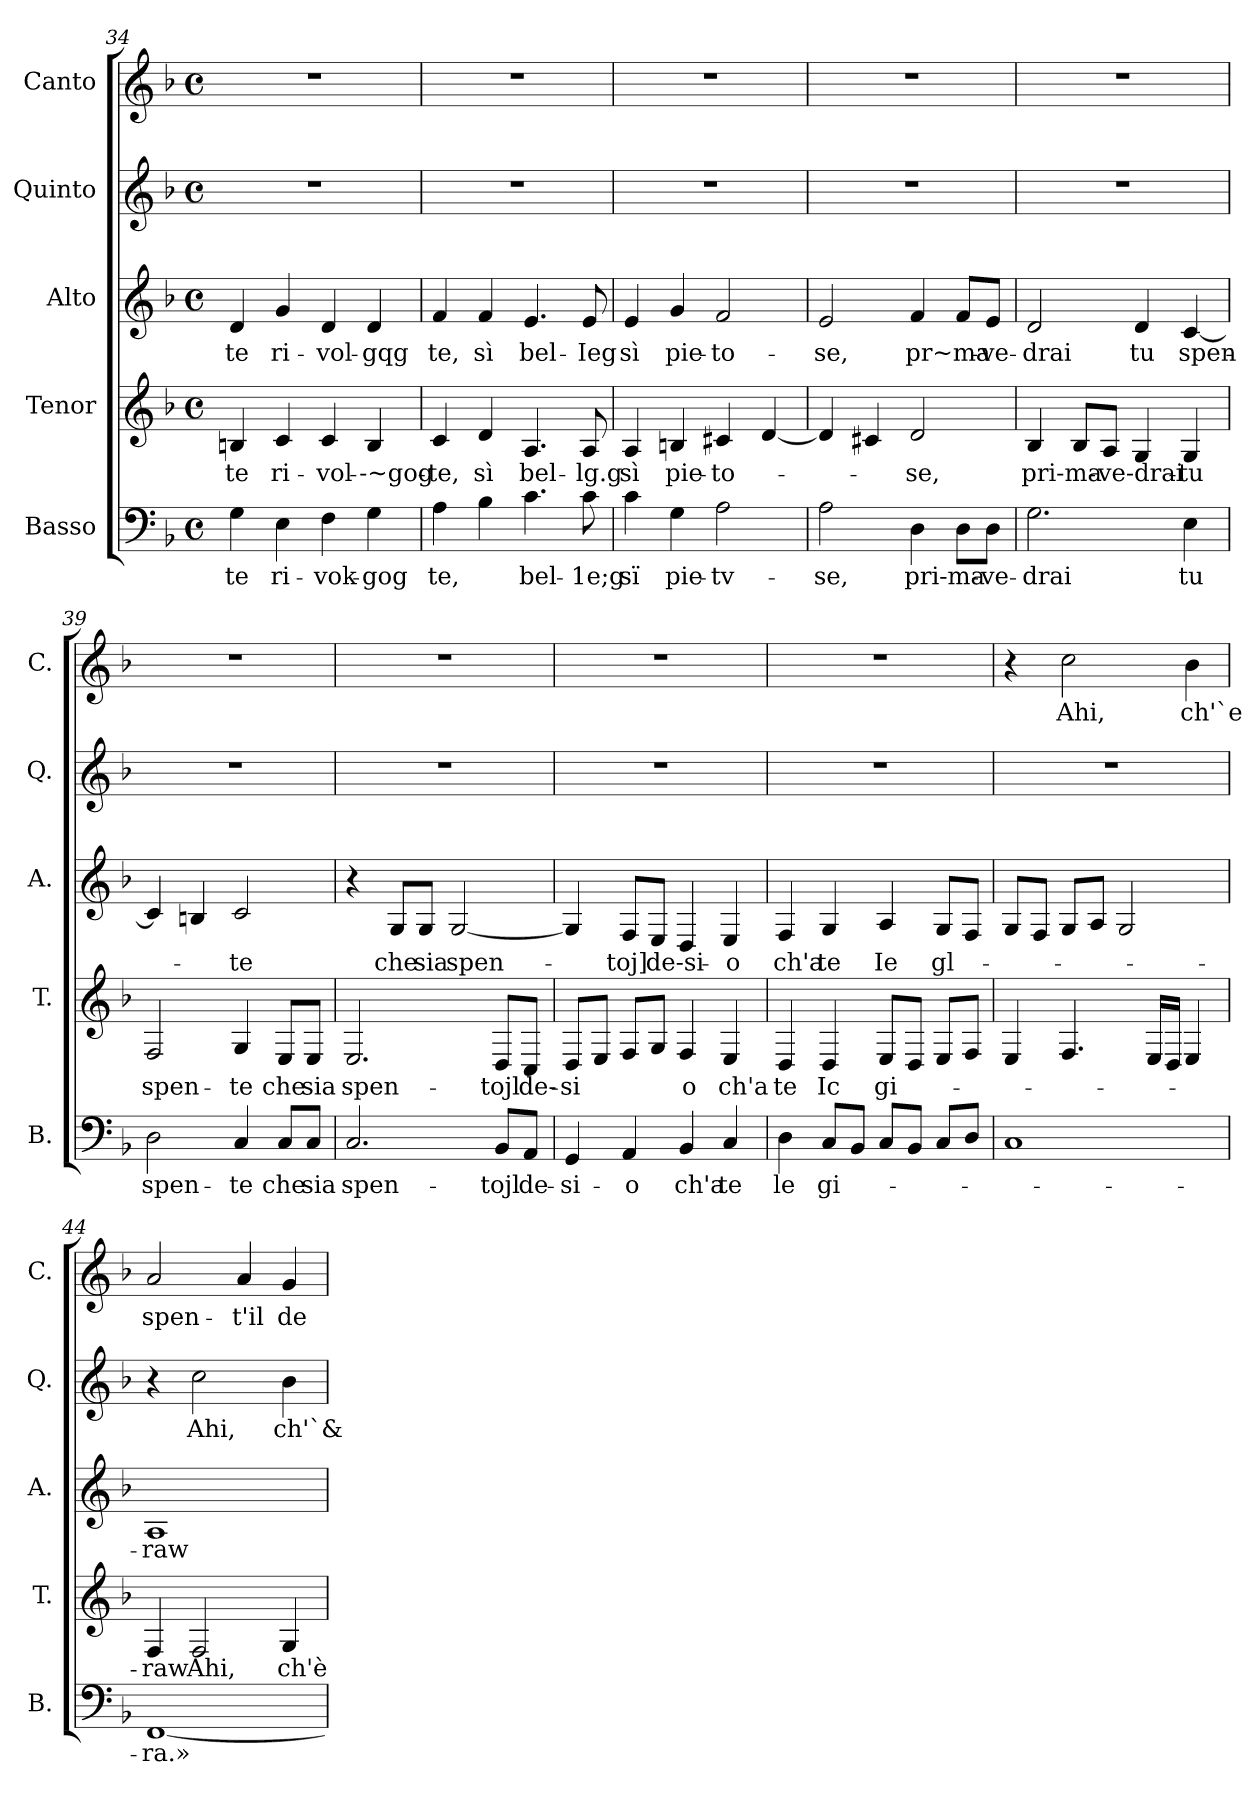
**kern	**text	**kern	**text	**kern	**text	**kern	**text	**kern	**text
*part5	*part5	*part4	*part4	*part3	*part3	*part2	*part2	*part1	*part1
*staff5	*staff5	*staff4	*staff4	*staff3	*staff3	*staff2	*staff2	*staff1	*staff1
*I"Basso	*	*I"Tenor	*	*I"Alto	*	*I"Quinto	*	*I"Canto	*
*I'B.	*	*I'T.	*	*I'A.	*	*I'Q.	*	*I'C.	*
!!LO:LB:g=z
*clefF4	*	*clefG2	*	*clefG2	*	*clefG2	*	*clefG2	*
*k[b-]	*	*k[b-]	*	*k[b-]	*	*k[b-]	*	*k[b-]	*
*F:	*	*F:	*	*F:	*	*F:	*	*F:	*
*M4/4	*	*M4/4	*	*M4/4	*	*M4/4	*	*M4/4	*
*met(c)	*	*met(c)	*	*met(c)	*	*met(c)	*	*met(c)	*
=34	=34	=34	=34	=34	=34	=34	=34	=34	=34
!	!LO:LY:b	!	!LO:LY:b	!	!LO:LY:b	!	!	!	!
4G\	-te	4Bn/	-te	4d/	-te	1r	.	1r	.
!	!LO:LY:b	!	!LO:LY:b	!	!LO:LY:b	!	!	!	!
4E\	-ri-	4c/	-ri-	4g/	-ri-	.	.	.	.
!	!LO:LY:b	!	!LO:LY:b	!	!LO:LY:b	!	!	!	!
4F\	-vok-	4c/	-vol-	4d/	-vol-	.	.	.	.
!	!LO:LY:b	!	!LO:LY:b	!	!LO:LY:b	!	!	!	!
4G\	-gog	4B/	--~gog-	4d/	-gqg	.	.	.	.
=35	=35	=35	=35	=35	=35	=35	=35	=35	=35
!	!LO:LY:b	!	!LO:LY:b	!	!LO:LY:b	!	!	!	!
4A\	-te,	4c/	-te,	4f/	-te,	1r	.	1r	.
!	!	!	!LO:LY:b	!	!LO:LY:b	!	!	!	!
4B-\	.	4d/	-sì	4f/	-sì	.	.	.	.
!	!LO:LY:b	!	!LO:LY:b	!	!LO:LY:b	!	!	!	!
4.c\	-bel-	4.A/	-bel-	4.e/	-bel-	.	.	.	.
!	!LO:LY:b	!	!LO:LY:b	!	!LO:LY:b	!	!	!	!
8c\	-1e;g	8A/	-lg.g	8e/	-Ieg	.	.	.	.
=36	=36	=36	=36	=36	=36	=36	=36	=36	=36
!	!LO:LY:b	!	!LO:LY:b	!	!LO:LY:b	!	!	!	!
4c\	-sï	4A/	-sì	4e/	-sì	1r	.	1r	.
!	!LO:LY:b	!	!LO:LY:b	!	!LO:LY:b	!	!	!	!
4G\	-pie-	4Bn/	-pie-	4g/	-pie-	.	.	.	.
!	!LO:LY:b	!	!LO:LY:b	!	!LO:LY:b	!	!	!	!
2A\	-tv-	4c#X/	-to-	2f/	-to-	.	.	.	.
.	.	[4d/	.	.	.	.	.	.	.
=37	=37	=37	=37	=37	=37	=37	=37	=37	=37
!	!LO:LY:b	!	!	!	!LO:LY:b	!	!	!	!
2A\	-se,	4d/]	.	2e/	-se,	1r	.	1r	.
.	.	4c#X/	.	.	.	.	.	.	.
!	!LO:LY:b	!	!LO:LY:b	!	!LO:LY:b	!	!	!	!
4D\	-pri-ma-	2d/	-se,	4f/	-pr~ma-	.	.	.	.
8D\L	.	.	.	8f/L	.	.	.	.	.
!	!LO:LY:b	!	!	!	!LO:LY:b	!	!	!	!
8D\J	-ve-	.	.	8e/J	-ve-	.	.	.	.
=38	=38	=38	=38	=38	=38	=38	=38	=38	=38
!	!LO:LY:b	!	!LO:LY:b	!	!LO:LY:b	!	!	!	!
2.G\	-drai	4B-/	-pri-ma-	2d/	-drai	1r	.	1r	.
.	.	8B-/L	.	.	.	.	.	.	.
!	!	!	!LO:LY:b	!	!	!	!	!	!
.	.	8A/J	-ve-drai-	.	.	.	.	.	.
!	!	!	!	!	!LO:LY:b	!	!	!	!
.	.	4G/	.	4d/	-tu	.	.	.	.
!	!LO:LY:b	!	!LO:LY:b	!	!LO:LY:b	!	!	!	!
4E\	-tu	4G/	-tu	[4c/	-spen-	.	.	.	.
=39	=39	=39	=39	=39	=39	=39	=39	=39	=39
!	!LO:LY:b	!	!LO:LY:b	!	!	!	!	!	!
2D\	-spen-	2F/	-spen-	4c/]	.	1r	.	1r	.
.	.	.	.	4Bn/	.	.	.	.	.
!	!LO:LY:b	!	!LO:LY:b	!	!LO:LY:b	!	!	!	!
4C/	-te	4G/	-te	2c/	-te	.	.	.	.
!	!LO:LY:b	!	!LO:LY:b	!	!	!	!	!	!
8C/L	-che	8E/L	-che	.	.	.	.	.	.
!	!LO:LY:b	!	!LO:LY:b	!	!	!	!	!	!
8C/J	-sia	8E/J	-sia	.	.	.	.	.	.
!!LO:PB:g=z
=40	=40	=40	=40	=40	=40	=40	=40	=40	=40
!	!LO:LY:b	!	!LO:LY:b	!	!	!	!	!	!
2.C/	-spen-	2.E/	-spen-	4r	.	1r	.	1r	.
!	!	!	!	!	!LO:LY:b	!	!	!	!
.	.	.	.	8G/L	-che	.	.	.	.
!	!	!	!	!	!LO:LY:b	!	!	!	!
.	.	.	.	8G/J	-sia	.	.	.	.
!	!	!	!	!	!LO:LY:b	!	!	!	!
.	.	.	.	[2G/	-spen-	.	.	.	.
!	!LO:LY:b	!	!LO:LY:b	!	!	!	!	!	!
8BB-/L	-tojl	8D/L	-tojl	.	.	.	.	.	.
!	!LO:LY:b	!	!LO:LY:b	!	!	!	!	!	!
8AA/J	-de-	8C/J	-de---	.	.	.	.	.	.
=41	=41	=41	=41	=41	=41	=41	=41	=41	=41
!	!LO:LY:b	!	!LO:LY:b	!	!	!	!	!	!
4GG/	-si-	8D/L	-si	4G/]	.	1r	.	1r	.
.	.	8E/J	.	.	.	.	.	.	.
!	!LO:LY:b	!	!	!	!LO:LY:b	!	!	!	!
4AA/	-o	8F/L	.	8F/L	-toj]	.	.	.	.
!	!	!	!	!	!LO:LY:b	!	!	!	!
.	.	8G/J	.	8E/J	-de-si-	.	.	.	.
!	!LO:LY:b	!	!LO:LY:b	!	!	!	!	!	!
4BB-/	-ch'a	4F/	-o	4D/	.	.	.	.	.
!	!LO:LY:b	!	!LO:LY:b	!	!LO:LY:b	!	!	!	!
4C/	-te	4E/	-ch'a	4E/	-o	.	.	.	.
=42	=42	=42	=42	=42	=42	=42	=42	=42	=42
!	!LO:LY:b	!	!LO:LY:b	!	!LO:LY:b	!	!	!	!
4D\	-le	4D/	-te	4F/	-ch'a	1r	.	1r	.
!	!LO:LY:b	!	!LO:LY:b	!	!LO:LY:b	!	!	!	!
8C/L	-gi-	4D/	-Ic	4G/	-te	.	.	.	.
8BB-/J	.	.	.	.	.	.	.	.	.
!	!	!	!LO:LY:b	!	!LO:LY:b	!	!	!	!
8C/L	.	8E/L	-gi-	4A/	-Ie	.	.	.	.
8BB-/J	.	8D/J	.	.	.	.	.	.	.
!	!	!	!	!	!LO:LY:b	!	!	!	!
8C/L	.	8E/L	.	8G/L	-gl-	.	.	.	.
8D/J	.	8F/J	.	8F/J	.	.	.	.	.
=43	=43	=43	=43	=43	=43	=43	=43	=43	=43
1C	.	4E/	.	8G/L	.	1r	.	4r	.
.	.	.	.	8F/J	.	.	.	.	.
!	!	!	!	!	!	!	!	!	!LO:LY:b
.	.	4.F/	.	8G/L	.	.	.	2cc\	-Ahi,
.	.	.	.	8A/J	.	.	.	.	.
.	.	.	.	2G/	.	.	.	.	.
.	.	16E/LL	.	.	.	.	.	.	.
.	.	16D/JJ	.	.	.	.	.	.	.
!	!	!	!	!	!	!	!	!	!LO:LY:b
.	.	4E/	.	.	.	.	.	4b-\	-ch'`e
=44	=44	=44	=44	=44	=44	=44	=44	=44	=44
!	!LO:LY:b	!	!LO:LY:b	!	!LO:LY:b	!	!	!	!LO:LY:b
[1FF	-ra.»	4F/	-raw	1A	-raw	4r	.	2a/	-spen-
!	!	!	!LO:LY:b	!	!	!	!LO:LY:b	!	!
.	.	2F/	-Ahi,	.	.	2cc\	-Ahi,	.	.
!	!	!	!	!	!	!	!	!	!LO:LY:b
.	.	.	.	.	.	.	.	4a/	-t'il
!	!	!	!LO:LY:b	!	!	!	!LO:LY:b	!	!LO:LY:b
.	.	4G/	-ch'è	.	.	4b-\	-ch'`&-	4g/	-de-
=	=	=	=	=	=	=	=	=	=
*-	*-	*-	*-	*-	*-	*-	*-	*-	*-
